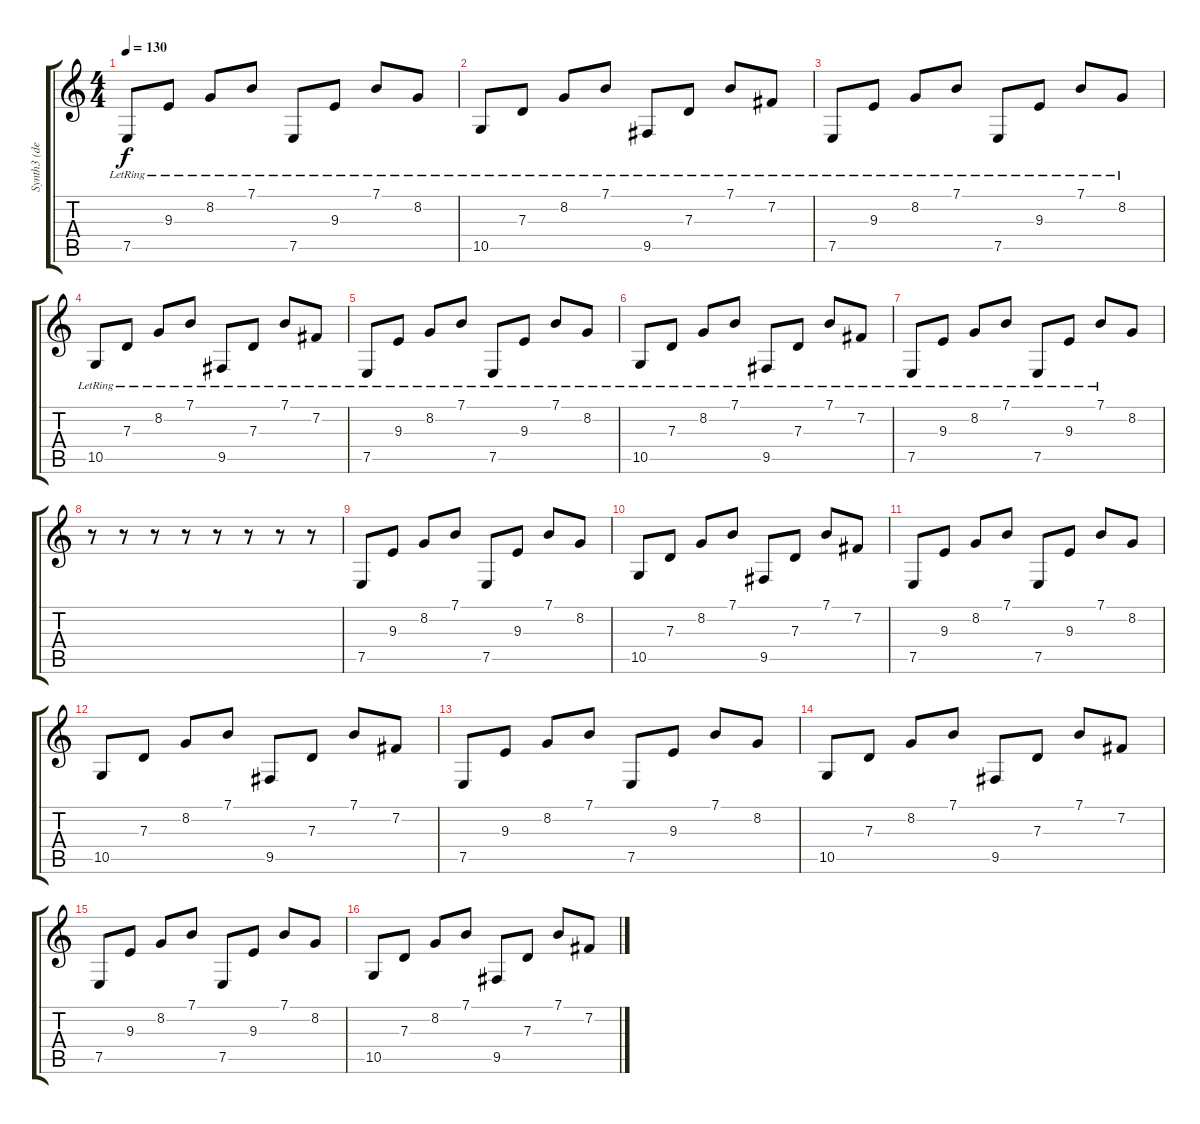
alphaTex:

\track ("Synth3 (detuned effect)" "Synth3 (de") {instrument fx8scifi}
\staff {score tabs}
\tuning (E4 B3 G3 D3 A2 E2) {hide}
\ts (4 4)
\tempo 130
\clef g2
\ks c
7.5{lr}.8{dy f} 9.3{lr}.8 8.2{lr}.8 7.1{lr}.8 7.5{lr}.8 9.3{lr}.8 7.1{lr}.8 8.2{lr}.8 |
10.5{lr}.8 7.3{lr}.8 8.2{lr}.8 7.1{lr}.8 9.5{lr}.8 7.3{lr}.8 7.1{lr}.8 7.2{lr}.8 |
7.5{lr}.8 9.3{lr}.8 8.2{lr}.8 7.1{lr}.8 7.5{lr}.8 9.3{lr}.8 7.1{lr}.8 8.2{lr}.8 |
10.5{lr}.8 7.3{lr}.8 8.2{lr}.8 7.1{lr}.8 9.5{lr}.8 7.3{lr}.8 7.1{lr}.8 7.2{lr}.8 |
7.5{lr}.8 9.3{lr}.8 8.2{lr}.8 7.1{lr}.8 7.5{lr}.8 9.3{lr}.8 7.1{lr}.8 8.2{lr}.8 |
10.5{lr}.8 7.3{lr}.8 8.2{lr}.8 7.1{lr}.8 9.5{lr}.8 7.3{lr}.8 7.1{lr}.8 7.2{lr}.8 |
7.5{lr}.8 9.3{lr}.8 8.2{lr}.8 7.1{lr}.8 7.5{lr}.8 9.3{lr}.8 7.1{lr}.8 8.2.8 |
r.8 r.8 r.8 r.8 r.8 r.8 r.8 r.8 |
7.5.8 9.3.8 8.2.8 7.1.8 7.5.8 9.3.8 7.1.8 8.2.8 |
10.5.8 7.3.8 8.2.8 7.1.8 9.5.8 7.3.8 7.1.8 7.2.8 |
7.5.8 9.3.8 8.2.8 7.1.8 7.5.8 9.3.8 7.1.8 8.2.8 |
10.5.8 7.3.8 8.2.8 7.1.8 9.5.8 7.3.8 7.1.8 7.2.8 |
7.5.8 9.3.8 8.2.8 7.1.8 7.5.8 9.3.8 7.1.8 8.2.8 |
10.5.8 7.3.8 8.2.8 7.1.8 9.5.8 7.3.8 7.1.8 7.2.8 |
7.5.8 9.3.8 8.2.8 7.1.8 7.5.8 9.3.8 7.1.8 8.2.8 |
10.5.8 7.3.8 8.2.8 7.1.8 9.5.8 7.3.8 7.1.8 7.2.8
